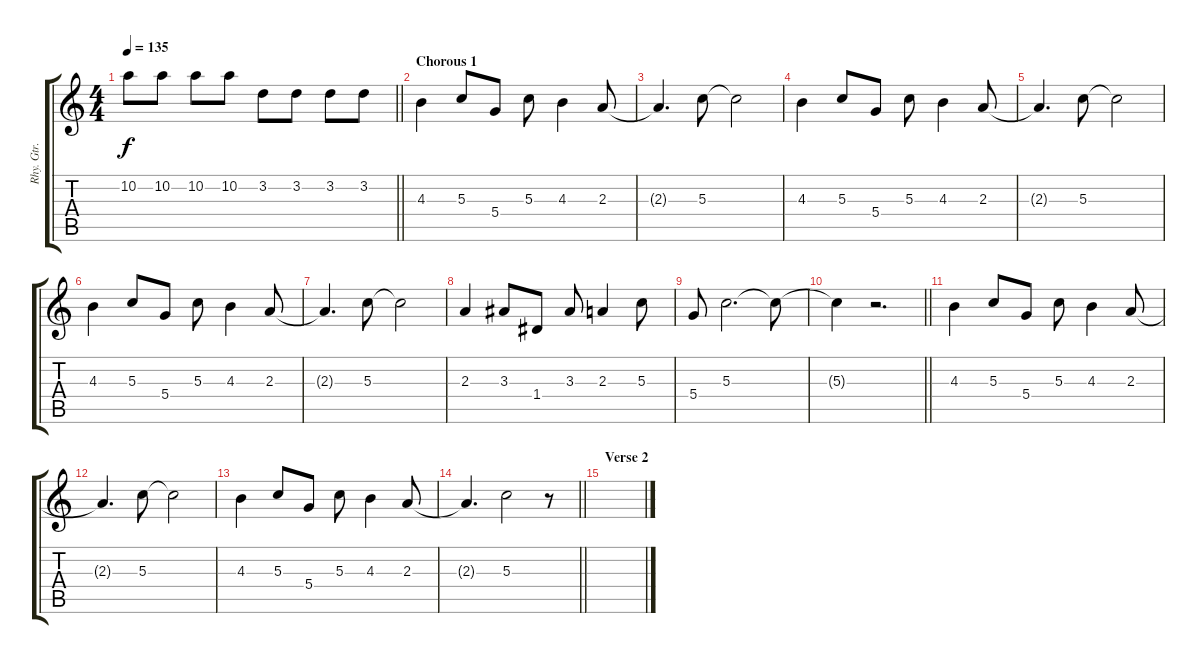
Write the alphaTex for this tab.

\track ("Rhy. Gtr. 4" "Rhy. Gtr. ") {instrument distortionguitar}
\staff {score tabs}
\tuning (E4 B3 G3 D3 A2 D2) {hide}
\ts (4 4)
\tempo 135
\clef g2
\barLineRight lightlight
\ks c
10.2.8{dy f} 10.2.8 10.2.8 10.2.8 3.2.8 3.2.8 3.2.8 3.2.8 |
\section ("" "Chorous 1")
4.3.4 5.3.8 5.4.8 5.3.8 4.3.4 2.3.8 |
2.3{t}.4{d} 5.3.8 5.3{t}.2 |
4.3.4 5.3.8 5.4.8 5.3.8 4.3.4 2.3.8 |
2.3{t}.4{d} 5.3.8 5.3{t}.2 |
4.3.4 5.3.8 5.4.8 5.3.8 4.3.4 2.3.8 |
2.3{t}.4{d} 5.3.8 5.3{t}.2 |
2.3.4 3.3.8 1.4.8 3.3.8 2.3.4 5.3.8 |
5.4.8 5.3.2{d} 5.3{t}.8 |
\barLineRight lightlight
5.3{t}.4 r.2{d} |
\section ("" "")
4.3.4 5.3.8 5.4.8 5.3.8 4.3.4 2.3.8 |
2.3{t}.4{d} 5.3.8 5.3{t}.2 |
4.3.4 5.3.8 5.4.8 5.3.8 4.3.4 2.3.8 |
\barLineRight lightlight
2.3{t}.4{d} 5.3.2 r.8 |
\section ("" "Verse 2")
